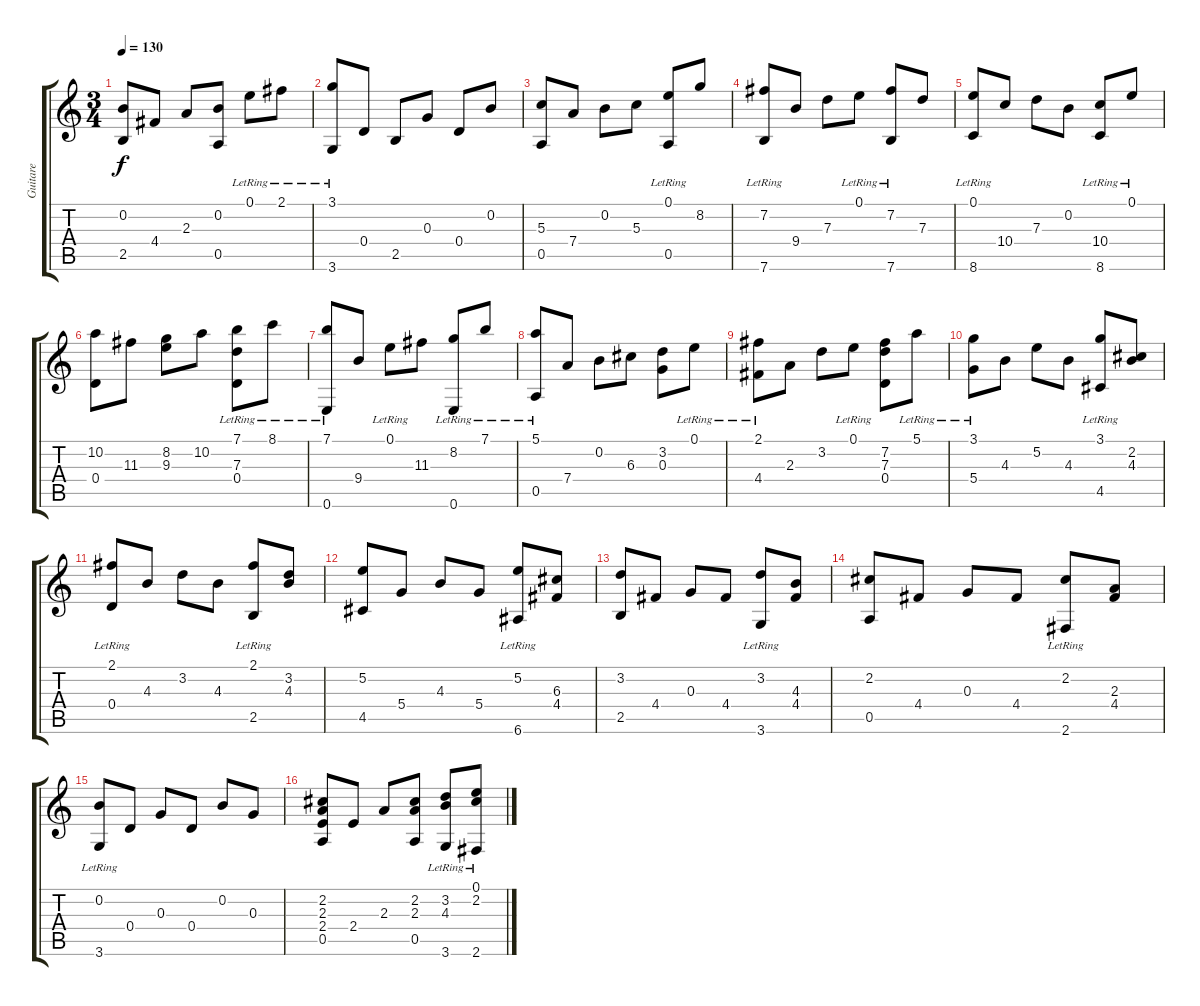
\track ("Guitare" "Guitare") {instrument acousticguitarnylon}
\staff {score tabs}
\tuning (E4 B3 G3 D3 A2 E2) {hide}
\ts (3 4)
\tempo 130
\clef g2
\ks c
(0.2 2.5).8{dy f} 4.4.8 2.3.8 (0.2 0.5).8 0.1{lr}.8 2.1{lr}.8 |
(3.1{lr} 3.6{lr}).8 0.4.8 2.5.8 0.3.8 0.4.8 0.2.8 |
(5.3 0.5).8 7.4.8 0.2.8 5.3.8 (0.1{lr} 0.5).8 8.2.8 |
(7.2 7.6{lr}).8 9.4.8 7.3.8 0.1{lr}.8 (7.2 7.6{lr}).8 7.3.8 |
(0.1{lr} 8.6{lr}).8 10.4.8 7.3.8 0.2.8 (10.4 8.6{lr}).8 0.1{lr}.8 |
(10.2 0.4).8 11.3.8 (8.2 9.3).8 10.2.8 (7.1{lr} 7.3 0.4).8 8.1{lr}.8 |
(7.1{lr} 0.6{lr}).8 9.4.8 0.1{lr}.8 11.3.8 (8.2 0.6{lr}).8 7.1{lr}.8 |
(5.1{lr} 0.5).8 7.4.8 0.2.8 6.3.8 (3.2 0.3).8 0.1{lr}.8 |
(2.1{lr} 4.4).8 2.3.8 3.2.8 0.1{lr}.8 (7.2 7.3 0.4).8 5.1{lr}.8 |
(3.1{lr} 5.4).8 4.3.8 5.2.8 4.3.8 (3.1{lr} 4.5).8 (2.2 4.3).8 |
(2.1{lr} 0.4).8 4.3.8 3.2.8 4.3.8 (2.1{lr} 2.5).8 (3.2 4.3).8 |
(5.2 4.5).8 5.4.8 4.3.8 5.4.8 (5.2 6.6{lr}).8 (6.3 4.4).8 |
(3.2 2.5).8 4.4.8 0.3.8 4.4.8 (3.2 3.6{lr}).8 (4.3 4.4).8 |
(2.2 0.5).8 4.4.8 0.3.8 4.4.8 (2.2 2.6{lr}).8 (2.3 4.4).8 |
(0.2 3.6{lr}).8 0.4.8 0.3.8 0.4.8 0.2.8 0.3.8 |
(2.2 2.3 2.4 0.5).8 2.4.8 2.3.8 (2.2 2.3 0.5).8 (3.2 4.3 3.6{lr}).8 (0.1{lr} 2.2 2.6{lr}).8
